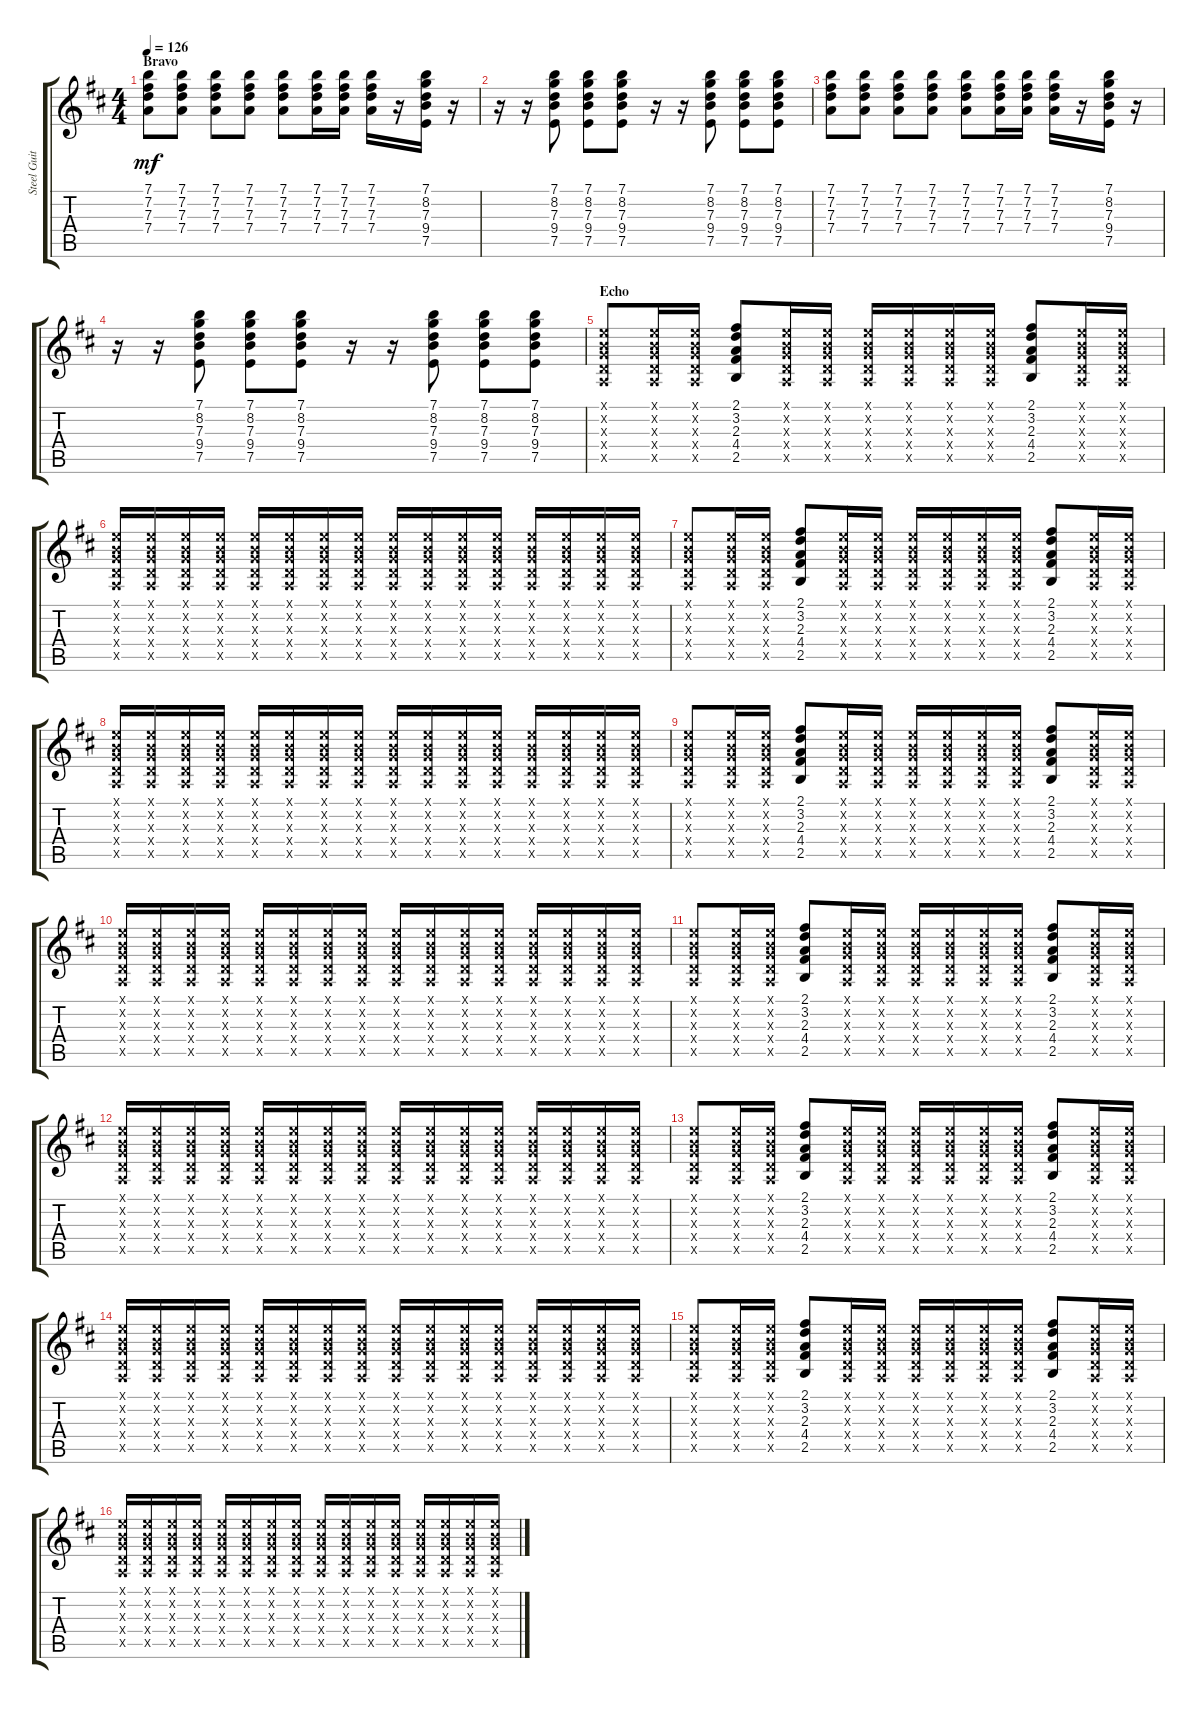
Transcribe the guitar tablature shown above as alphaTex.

\track ("Steel Guitar" "Steel Guit") {instrument acousticguitarsteel}
\staff {score tabs}
\tuning (E4 B3 G3 D3 A2 E2) {hide}
\ts (4 4)
\section ("" "Bravo")
\tempo 126
\clef g2
\ks bminor
(7.1 7.2 7.3 7.4).8{dy mf} (7.1 7.2 7.3 7.4).8 (7.1 7.2 7.3 7.4).8 (7.1 7.2 7.3 7.4).8 (7.1 7.2 7.3 7.4).8 (7.1 7.2 7.3 7.4).16 (7.1 7.2 7.3 7.4).16 (7.1 7.2 7.3 7.4).16 r.16 (7.1 8.2 7.3 9.4 7.5).16 r.16 |
r.16 r.16 (7.1 8.2 7.3 9.4 7.5).8 (7.1 8.2 7.3 9.4 7.5).8 (7.1 8.2 7.3 9.4 7.5).8 r.16 r.16 (7.1 8.2 7.3 9.4 7.5).8 (7.1 8.2 7.3 9.4 7.5).8 (7.1 8.2 7.3 9.4 7.5).8 |
(7.1 7.2 7.3 7.4).8 (7.1 7.2 7.3 7.4).8 (7.1 7.2 7.3 7.4).8 (7.1 7.2 7.3 7.4).8 (7.1 7.2 7.3 7.4).8 (7.1 7.2 7.3 7.4).16 (7.1 7.2 7.3 7.4).16 (7.1 7.2 7.3 7.4).16 r.16 (7.1 8.2 7.3 9.4 7.5).16 r.16 |
r.16 r.16 (7.1 8.2 7.3 9.4 7.5).8 (7.1 8.2 7.3 9.4 7.5).8 (7.1 8.2 7.3 9.4 7.5).8 r.16 r.16 (7.1 8.2 7.3 9.4 7.5).8 (7.1 8.2 7.3 9.4 7.5).8 (7.1 8.2 7.3 9.4 7.5).8 |
\section ("" "Echo")
(0.1{x} 0.2{x} 0.3{x} 0.4{x} 0.5{x}).8 (0.1{x} 0.2{x} 0.3{x} 0.4{x} 0.5{x}).16 (0.1{x} 0.2{x} 0.3{x} 0.4{x} 0.5{x}).16 (2.1 3.2 2.3 4.4 2.5).8 (0.1{x} 0.2{x} 0.3{x} 0.4{x} 0.5{x}).16 (0.1{x} 0.2{x} 0.3{x} 0.4{x} 0.5{x}).16 (0.1{x} 0.2{x} 0.3{x} 0.4{x} 0.5{x}).16 (0.1{x} 0.2{x} 0.3{x} 0.4{x} 0.5{x}).16 (0.1{x} 0.2{x} 0.3{x} 0.4{x} 0.5{x}).16 (0.1{x} 0.2{x} 0.3{x} 0.4{x} 0.5{x}).16 (2.1 3.2 2.3 4.4 2.5).8 (0.1{x} 0.2{x} 0.3{x} 0.4{x} 0.5{x}).16 (0.1{x} 0.2{x} 0.3{x} 0.4{x} 0.5{x}).16 |
(0.1{x} 0.2{x} 0.3{x} 0.4{x} 0.5{x}).16 (0.1{x} 0.2{x} 0.3{x} 0.4{x} 0.5{x}).16 (0.1{x} 0.2{x} 0.3{x} 0.4{x} 0.5{x}).16 (0.1{x} 0.2{x} 0.3{x} 0.4{x} 0.5{x}).16 (0.1{x} 0.2{x} 0.3{x} 0.4{x} 0.5{x}).16 (0.1{x} 0.2{x} 0.3{x} 0.4{x} 0.5{x}).16 (0.1{x} 0.2{x} 0.3{x} 0.4{x} 0.5{x}).16 (0.1{x} 0.2{x} 0.3{x} 0.4{x} 0.5{x}).16 (0.1{x} 0.2{x} 0.3{x} 0.4{x} 0.5{x}).16 (0.1{x} 0.2{x} 0.3{x} 0.4{x} 0.5{x}).16 (0.1{x} 0.2{x} 0.3{x} 0.4{x} 0.5{x}).16 (0.1{x} 0.2{x} 0.3{x} 0.4{x} 0.5{x}).16 (0.1{x} 0.2{x} 0.3{x} 0.4{x} 0.5{x}).16 (0.1{x} 0.2{x} 0.3{x} 0.4{x} 0.5{x}).16 (0.1{x} 0.2{x} 0.3{x} 0.4{x} 0.5{x}).16 (0.1{x} 0.2{x} 0.3{x} 0.4{x} 0.5{x}).16 |
(0.1{x} 0.2{x} 0.3{x} 0.4{x} 0.5{x}).8 (0.1{x} 0.2{x} 0.3{x} 0.4{x} 0.5{x}).16 (0.1{x} 0.2{x} 0.3{x} 0.4{x} 0.5{x}).16 (2.1 3.2 2.3 4.4 2.5).8 (0.1{x} 0.2{x} 0.3{x} 0.4{x} 0.5{x}).16 (0.1{x} 0.2{x} 0.3{x} 0.4{x} 0.5{x}).16 (0.1{x} 0.2{x} 0.3{x} 0.4{x} 0.5{x}).16 (0.1{x} 0.2{x} 0.3{x} 0.4{x} 0.5{x}).16 (0.1{x} 0.2{x} 0.3{x} 0.4{x} 0.5{x}).16 (0.1{x} 0.2{x} 0.3{x} 0.4{x} 0.5{x}).16 (2.1 3.2 2.3 4.4 2.5).8 (0.1{x} 0.2{x} 0.3{x} 0.4{x} 0.5{x}).16 (0.1{x} 0.2{x} 0.3{x} 0.4{x} 0.5{x}).16 |
(0.1{x} 0.2{x} 0.3{x} 0.4{x} 0.5{x}).16 (0.1{x} 0.2{x} 0.3{x} 0.4{x} 0.5{x}).16 (0.1{x} 0.2{x} 0.3{x} 0.4{x} 0.5{x}).16 (0.1{x} 0.2{x} 0.3{x} 0.4{x} 0.5{x}).16 (0.1{x} 0.2{x} 0.3{x} 0.4{x} 0.5{x}).16 (0.1{x} 0.2{x} 0.3{x} 0.4{x} 0.5{x}).16 (0.1{x} 0.2{x} 0.3{x} 0.4{x} 0.5{x}).16 (0.1{x} 0.2{x} 0.3{x} 0.4{x} 0.5{x}).16 (0.1{x} 0.2{x} 0.3{x} 0.4{x} 0.5{x}).16 (0.1{x} 0.2{x} 0.3{x} 0.4{x} 0.5{x}).16 (0.1{x} 0.2{x} 0.3{x} 0.4{x} 0.5{x}).16 (0.1{x} 0.2{x} 0.3{x} 0.4{x} 0.5{x}).16 (0.1{x} 0.2{x} 0.3{x} 0.4{x} 0.5{x}).16 (0.1{x} 0.2{x} 0.3{x} 0.4{x} 0.5{x}).16 (0.1{x} 0.2{x} 0.3{x} 0.4{x} 0.5{x}).16 (0.1{x} 0.2{x} 0.3{x} 0.4{x} 0.5{x}).16 |
(0.1{x} 0.2{x} 0.3{x} 0.4{x} 0.5{x}).8 (0.1{x} 0.2{x} 0.3{x} 0.4{x} 0.5{x}).16 (0.1{x} 0.2{x} 0.3{x} 0.4{x} 0.5{x}).16 (2.1 3.2 2.3 4.4 2.5).8 (0.1{x} 0.2{x} 0.3{x} 0.4{x} 0.5{x}).16 (0.1{x} 0.2{x} 0.3{x} 0.4{x} 0.5{x}).16 (0.1{x} 0.2{x} 0.3{x} 0.4{x} 0.5{x}).16 (0.1{x} 0.2{x} 0.3{x} 0.4{x} 0.5{x}).16 (0.1{x} 0.2{x} 0.3{x} 0.4{x} 0.5{x}).16 (0.1{x} 0.2{x} 0.3{x} 0.4{x} 0.5{x}).16 (2.1 3.2 2.3 4.4 2.5).8 (0.1{x} 0.2{x} 0.3{x} 0.4{x} 0.5{x}).16 (0.1{x} 0.2{x} 0.3{x} 0.4{x} 0.5{x}).16 |
(0.1{x} 0.2{x} 0.3{x} 0.4{x} 0.5{x}).16 (0.1{x} 0.2{x} 0.3{x} 0.4{x} 0.5{x}).16 (0.1{x} 0.2{x} 0.3{x} 0.4{x} 0.5{x}).16 (0.1{x} 0.2{x} 0.3{x} 0.4{x} 0.5{x}).16 (0.1{x} 0.2{x} 0.3{x} 0.4{x} 0.5{x}).16 (0.1{x} 0.2{x} 0.3{x} 0.4{x} 0.5{x}).16 (0.1{x} 0.2{x} 0.3{x} 0.4{x} 0.5{x}).16 (0.1{x} 0.2{x} 0.3{x} 0.4{x} 0.5{x}).16 (0.1{x} 0.2{x} 0.3{x} 0.4{x} 0.5{x}).16 (0.1{x} 0.2{x} 0.3{x} 0.4{x} 0.5{x}).16 (0.1{x} 0.2{x} 0.3{x} 0.4{x} 0.5{x}).16 (0.1{x} 0.2{x} 0.3{x} 0.4{x} 0.5{x}).16 (0.1{x} 0.2{x} 0.3{x} 0.4{x} 0.5{x}).16 (0.1{x} 0.2{x} 0.3{x} 0.4{x} 0.5{x}).16 (0.1{x} 0.2{x} 0.3{x} 0.4{x} 0.5{x}).16 (0.1{x} 0.2{x} 0.3{x} 0.4{x} 0.5{x}).16 |
(0.1{x} 0.2{x} 0.3{x} 0.4{x} 0.5{x}).8 (0.1{x} 0.2{x} 0.3{x} 0.4{x} 0.5{x}).16 (0.1{x} 0.2{x} 0.3{x} 0.4{x} 0.5{x}).16 (2.1 3.2 2.3 4.4 2.5).8 (0.1{x} 0.2{x} 0.3{x} 0.4{x} 0.5{x}).16 (0.1{x} 0.2{x} 0.3{x} 0.4{x} 0.5{x}).16 (0.1{x} 0.2{x} 0.3{x} 0.4{x} 0.5{x}).16 (0.1{x} 0.2{x} 0.3{x} 0.4{x} 0.5{x}).16 (0.1{x} 0.2{x} 0.3{x} 0.4{x} 0.5{x}).16 (0.1{x} 0.2{x} 0.3{x} 0.4{x} 0.5{x}).16 (2.1 3.2 2.3 4.4 2.5).8 (0.1{x} 0.2{x} 0.3{x} 0.4{x} 0.5{x}).16 (0.1{x} 0.2{x} 0.3{x} 0.4{x} 0.5{x}).16 |
(0.1{x} 0.2{x} 0.3{x} 0.4{x} 0.5{x}).16 (0.1{x} 0.2{x} 0.3{x} 0.4{x} 0.5{x}).16 (0.1{x} 0.2{x} 0.3{x} 0.4{x} 0.5{x}).16 (0.1{x} 0.2{x} 0.3{x} 0.4{x} 0.5{x}).16 (0.1{x} 0.2{x} 0.3{x} 0.4{x} 0.5{x}).16 (0.1{x} 0.2{x} 0.3{x} 0.4{x} 0.5{x}).16 (0.1{x} 0.2{x} 0.3{x} 0.4{x} 0.5{x}).16 (0.1{x} 0.2{x} 0.3{x} 0.4{x} 0.5{x}).16 (0.1{x} 0.2{x} 0.3{x} 0.4{x} 0.5{x}).16 (0.1{x} 0.2{x} 0.3{x} 0.4{x} 0.5{x}).16 (0.1{x} 0.2{x} 0.3{x} 0.4{x} 0.5{x}).16 (0.1{x} 0.2{x} 0.3{x} 0.4{x} 0.5{x}).16 (0.1{x} 0.2{x} 0.3{x} 0.4{x} 0.5{x}).16 (0.1{x} 0.2{x} 0.3{x} 0.4{x} 0.5{x}).16 (0.1{x} 0.2{x} 0.3{x} 0.4{x} 0.5{x}).16 (0.1{x} 0.2{x} 0.3{x} 0.4{x} 0.5{x}).16 |
(0.1{x} 0.2{x} 0.3{x} 0.4{x} 0.5{x}).8 (0.1{x} 0.2{x} 0.3{x} 0.4{x} 0.5{x}).16 (0.1{x} 0.2{x} 0.3{x} 0.4{x} 0.5{x}).16 (2.1 3.2 2.3 4.4 2.5).8 (0.1{x} 0.2{x} 0.3{x} 0.4{x} 0.5{x}).16 (0.1{x} 0.2{x} 0.3{x} 0.4{x} 0.5{x}).16 (0.1{x} 0.2{x} 0.3{x} 0.4{x} 0.5{x}).16 (0.1{x} 0.2{x} 0.3{x} 0.4{x} 0.5{x}).16 (0.1{x} 0.2{x} 0.3{x} 0.4{x} 0.5{x}).16 (0.1{x} 0.2{x} 0.3{x} 0.4{x} 0.5{x}).16 (2.1 3.2 2.3 4.4 2.5).8 (0.1{x} 0.2{x} 0.3{x} 0.4{x} 0.5{x}).16 (0.1{x} 0.2{x} 0.3{x} 0.4{x} 0.5{x}).16 |
(0.1{x} 0.2{x} 0.3{x} 0.4{x} 0.5{x}).16 (0.1{x} 0.2{x} 0.3{x} 0.4{x} 0.5{x}).16 (0.1{x} 0.2{x} 0.3{x} 0.4{x} 0.5{x}).16 (0.1{x} 0.2{x} 0.3{x} 0.4{x} 0.5{x}).16 (0.1{x} 0.2{x} 0.3{x} 0.4{x} 0.5{x}).16 (0.1{x} 0.2{x} 0.3{x} 0.4{x} 0.5{x}).16 (0.1{x} 0.2{x} 0.3{x} 0.4{x} 0.5{x}).16 (0.1{x} 0.2{x} 0.3{x} 0.4{x} 0.5{x}).16 (0.1{x} 0.2{x} 0.3{x} 0.4{x} 0.5{x}).16 (0.1{x} 0.2{x} 0.3{x} 0.4{x} 0.5{x}).16 (0.1{x} 0.2{x} 0.3{x} 0.4{x} 0.5{x}).16 (0.1{x} 0.2{x} 0.3{x} 0.4{x} 0.5{x}).16 (0.1{x} 0.2{x} 0.3{x} 0.4{x} 0.5{x}).16 (0.1{x} 0.2{x} 0.3{x} 0.4{x} 0.5{x}).16 (0.1{x} 0.2{x} 0.3{x} 0.4{x} 0.5{x}).16 (0.1{x} 0.2{x} 0.3{x} 0.4{x} 0.5{x}).16 |
(0.1{x} 0.2{x} 0.3{x} 0.4{x} 0.5{x}).8 (0.1{x} 0.2{x} 0.3{x} 0.4{x} 0.5{x}).16 (0.1{x} 0.2{x} 0.3{x} 0.4{x} 0.5{x}).16 (2.1 3.2 2.3 4.4 2.5).8 (0.1{x} 0.2{x} 0.3{x} 0.4{x} 0.5{x}).16 (0.1{x} 0.2{x} 0.3{x} 0.4{x} 0.5{x}).16 (0.1{x} 0.2{x} 0.3{x} 0.4{x} 0.5{x}).16 (0.1{x} 0.2{x} 0.3{x} 0.4{x} 0.5{x}).16 (0.1{x} 0.2{x} 0.3{x} 0.4{x} 0.5{x}).16 (0.1{x} 0.2{x} 0.3{x} 0.4{x} 0.5{x}).16 (2.1 3.2 2.3 4.4 2.5).8 (0.1{x} 0.2{x} 0.3{x} 0.4{x} 0.5{x}).16 (0.1{x} 0.2{x} 0.3{x} 0.4{x} 0.5{x}).16 |
(0.1{x} 0.2{x} 0.3{x} 0.4{x} 0.5{x}).16 (0.1{x} 0.2{x} 0.3{x} 0.4{x} 0.5{x}).16 (0.1{x} 0.2{x} 0.3{x} 0.4{x} 0.5{x}).16 (0.1{x} 0.2{x} 0.3{x} 0.4{x} 0.5{x}).16 (0.1{x} 0.2{x} 0.3{x} 0.4{x} 0.5{x}).16 (0.1{x} 0.2{x} 0.3{x} 0.4{x} 0.5{x}).16 (0.1{x} 0.2{x} 0.3{x} 0.4{x} 0.5{x}).16 (0.1{x} 0.2{x} 0.3{x} 0.4{x} 0.5{x}).16 (0.1{x} 0.2{x} 0.3{x} 0.4{x} 0.5{x}).16 (0.1{x} 0.2{x} 0.3{x} 0.4{x} 0.5{x}).16 (0.1{x} 0.2{x} 0.3{x} 0.4{x} 0.5{x}).16 (0.1{x} 0.2{x} 0.3{x} 0.4{x} 0.5{x}).16 (0.1{x} 0.2{x} 0.3{x} 0.4{x} 0.5{x}).16 (0.1{x} 0.2{x} 0.3{x} 0.4{x} 0.5{x}).16 (0.1{x} 0.2{x} 0.3{x} 0.4{x} 0.5{x}).16 (0.1{x} 0.2{x} 0.3{x} 0.4{x} 0.5{x}).16
